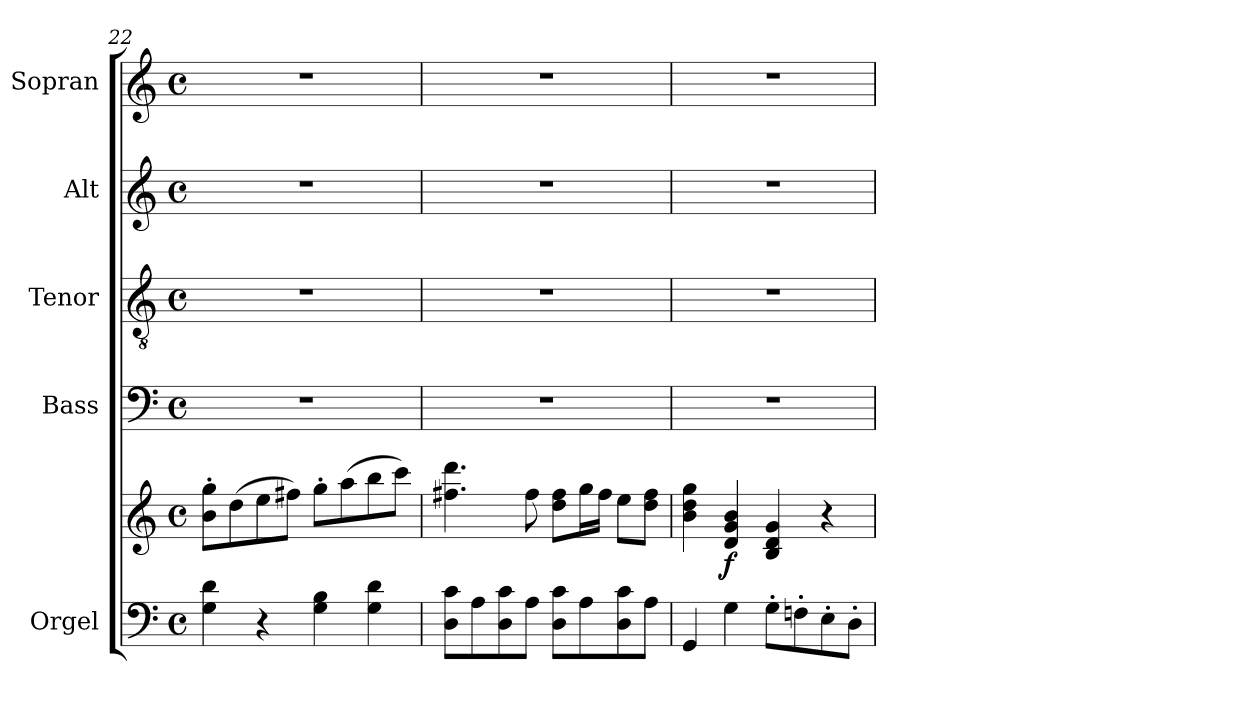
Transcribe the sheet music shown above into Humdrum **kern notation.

**kern	**kern	**dynam	**kern	**kern	**kern	**kern
*part5	*part5	*part5	*part4	*part3	*part2	*part1
*staff6	*staff5	*staff5/6	*staff4	*staff3	*staff2	*staff1
*I"Orgel	*	*	*I"Bass	*I"Tenor	*I"Alt	*I"Sopran
*I'Org.	*	*	*I'B.	*I'T.	*I'A.	*I'S.
*clefF4	*clefG2	*	*clefF4	*clefGv2	*clefG2	*clefG2
*k[]	*k[]	*	*k[]	*k[]	*k[]	*k[]
*C:	*C:	*	*C:	*C:	*C:	*C:
*M4/4	*M4/4	*	*M4/4	*M4/4	*M4/4	*M4/4
*met(c)	*met(c)	*	*met(c)	*met(c)	*met(c)	*met(c)
=22	=22	=22	=22	=22	=22	=22
4G\ 4d\	8b\'> 8gg\'>L	.	1r	1r	1r	1r
.	(>8dd\	.	.	.	.	.
4r	8ee\	.	.	.	.	.
.	8ff#X\J)	.	.	.	.	.
4G\ 4B\	8gg'>\L	.	.	.	.	.
.	(>8aa\	.	.	.	.	.
4G\ 4d\	8bb\	.	.	.	.	.
.	8ccc\J)	.	.	.	.	.
=23	=23	=23	=23	=23	=23	=23
8D\ 8c\L	4.ff#X\ 4.ddd\	.	1r	1r	1r	1r
8A\	.	.	.	.	.	.
8D\ 8c\	.	.	.	.	.	.
8A\J	8ff#\	.	.	.	.	.
8D\ 8c\L	8dd\ 8ff#\L	.	.	.	.	.
8A\	16gg\L	.	.	.	.	.
.	16ff#\JJ	.	.	.	.	.
8D\ 8c\	8ee\L	.	.	.	.	.
8A\J	8dd\ 8ff#\J	.	.	.	.	.
=24	=24	=24	=24	=24	=24	=24
4GG/	4b\ 4dd\ 4gg\	.	1r	1r	1r	1r
!	!	!LO:DY:b	!	!	!	!
4G\	4d/ 4g/ 4b/	f	.	.	.	.
8G'>\L	4B/ 4d/ 4g/	.	.	.	.	.
8Fn'>\	.	.	.	.	.	.
8E'>\	4r	.	.	.	.	.
8D'>\J	.	.	.	.	.	.
=	=	=	=	=	=	=
*-	*-	*-	*-	*-	*-	*-
